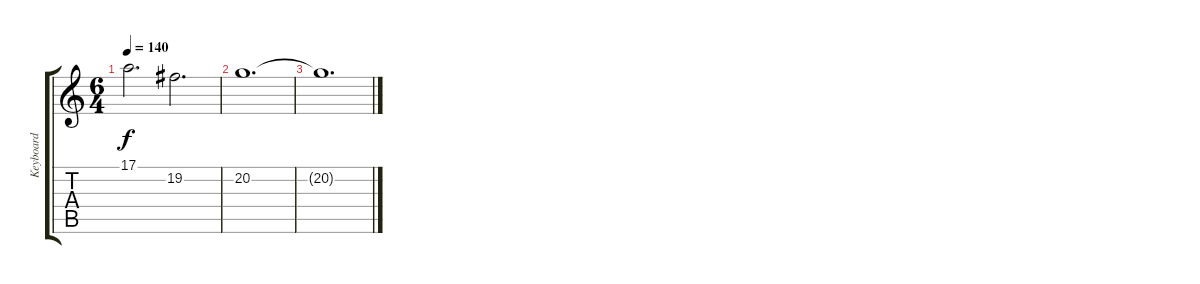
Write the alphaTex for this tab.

\track ("Keyboard" "Keyboard") {instrument stringensemble1}
\staff {score tabs}
\tuning (E4 B3 G3 D3 A2 E2) {hide}
\ts (6 4)
\tempo 140
\clef g2
\ks c
17.1.2{d dy f} 19.2.2{d} |
20.2.1{d} |
20.2{t}.1{d}
